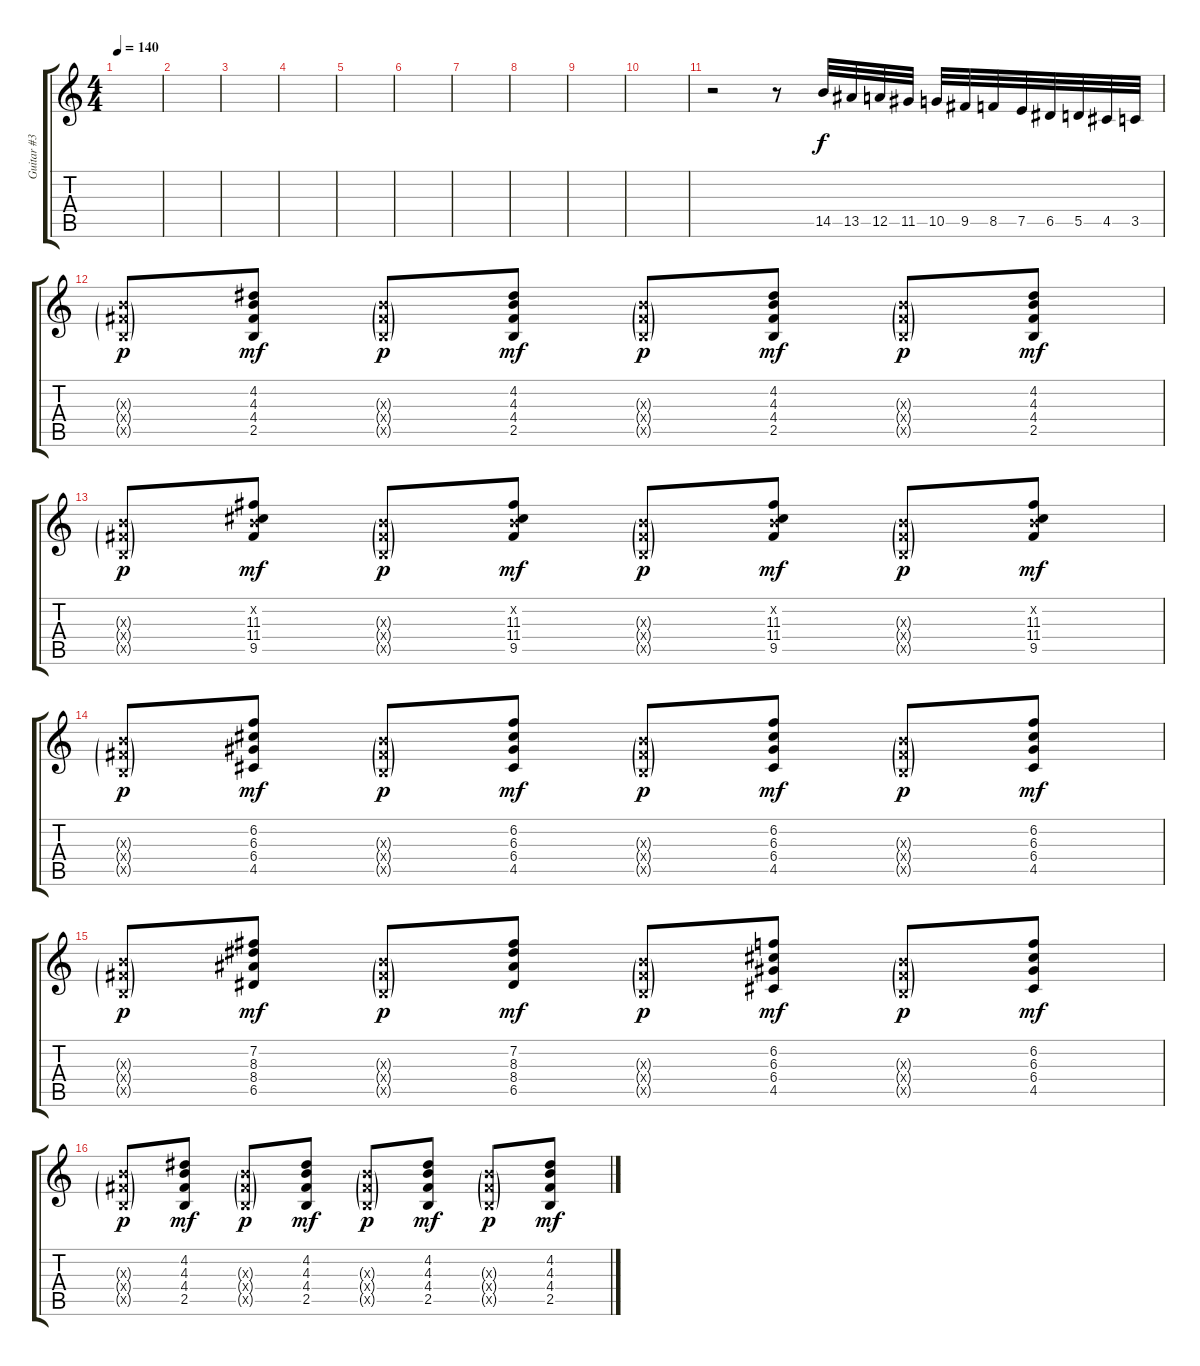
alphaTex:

\track ("Guitar #3" "Guitar #3") {instrument electricguitarclean}
\staff {score tabs}
\tuning (E4 B3 G3 D3 A2 E2) {hide}
\ts (4 4)
\tempo 140
\clef g2
\ks c
|
|
|
|
|
|
|
|
|
|
r.2 r.8 14.5.32 13.5.32 12.5.32 11.5.32 10.5.32 9.5.32 8.5.32 7.5.32 6.5.32 5.5.32 4.5.32 3.5.32 |
(4.3{g x} 4.4{g x} 2.5{g x}).8{dy p} (4.2 4.3 4.4 2.5).8{dy mf} (4.3{g x} 4.4{g x} 2.5{g x}).8{dy p} (4.2 4.3 4.4 2.5).8{dy mf} (4.3{g x} 4.4{g x} 2.5{g x}).8{dy p} (4.2 4.3 4.4 2.5).8{dy mf} (4.3{g x} 4.4{g x} 2.5{g x}).8{dy p} (4.2 4.3 4.4 2.5).8{dy mf} |
(4.3{g x} 4.4{g x} 2.5{g x}).8{dy p} (0.2{x} 11.3 11.4 9.5).8{dy mf} (4.3{g x} 4.4{g x} 2.5{g x}).8{dy p} (0.2{x} 11.3 11.4 9.5).8{dy mf} (4.3{g x} 4.4{g x} 2.5{g x}).8{dy p} (0.2{x} 11.3 11.4 9.5).8{dy mf} (4.3{g x} 4.4{g x} 2.5{g x}).8{dy p} (0.2{x} 11.3 11.4 9.5).8{dy mf} |
(4.3{g x} 4.4{g x} 2.5{g x}).8{dy p} (6.2 6.3 6.4 4.5).8{dy mf} (4.3{g x} 4.4{g x} 2.5{g x}).8{dy p} (6.2 6.3 6.4 4.5).8{dy mf} (4.3{g x} 4.4{g x} 2.5{g x}).8{dy p} (6.2 6.3 6.4 4.5).8{dy mf} (4.3{g x} 4.4{g x} 2.5{g x}).8{dy p} (6.2 6.3 6.4 4.5).8{dy mf} |
(4.3{g x} 4.4{g x} 2.5{g x}).8{dy p} (7.2 8.3 8.4 6.5).8{dy mf} (4.3{g x} 4.4{g x} 2.5{g x}).8{dy p} (7.2 8.3 8.4 6.5).8{dy mf} (4.3{g x} 4.4{g x} 2.5{g x}).8{dy p} (6.2 6.3 6.4 4.5).8{dy mf} (4.3{g x} 4.4{g x} 2.5{g x}).8{dy p} (6.2 6.3 6.4 4.5).8{dy mf} |
(4.3{g x} 4.4{g x} 2.5{g x}).8{dy p} (4.2 4.3 4.4 2.5).8{dy mf} (4.3{g x} 4.4{g x} 2.5{g x}).8{dy p} (4.2 4.3 4.4 2.5).8{dy mf} (4.3{g x} 4.4{g x} 2.5{g x}).8{dy p} (4.2 4.3 4.4 2.5).8{dy mf} (4.3{g x} 4.4{g x} 2.5{g x}).8{dy p} (4.2 4.3 4.4 2.5).8{dy mf}
